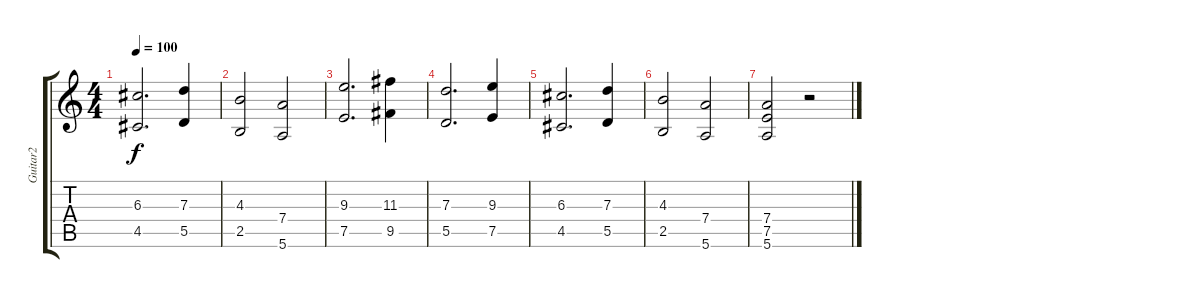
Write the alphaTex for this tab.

\track ("Guitar2" "Guitar2") {instrument distortionguitar}
\staff {score tabs}
\tuning (E4 B3 G3 D3 A2 E2) {hide}
\ts (4 4)
\tempo 100
\clef g2
\ks c
(6.3 4.5).2{d dy f} (7.3 5.5).4 |
(4.3 2.5).2 (7.4 5.6).2 |
(9.3 7.5).2{d} (11.3 9.5).4 |
(7.3 5.5).2{d} (9.3 7.5).4 |
(6.3 4.5).2{d} (7.3 5.5).4 |
(4.3 2.5).2 (7.4 5.6).2 |
(7.4 7.5 5.6).2 r.2
